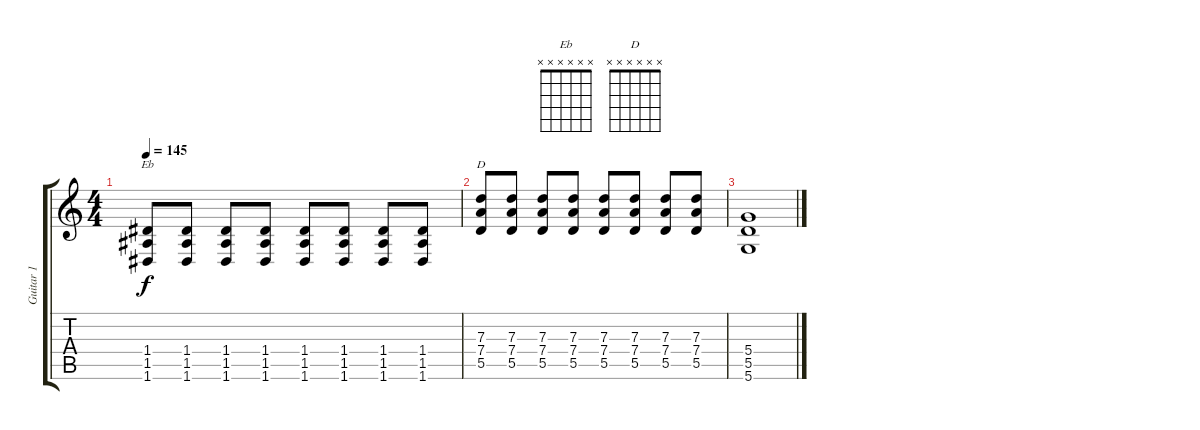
\track ("Guitar 1" "Guitar 1") {instrument overdrivenguitar}
\staff {score tabs}
\tuning (E4 B3 G3 D3 A2 D2) {hide}
\chord ("Eb" x x x x x x)
\chord ("D" x x x x x x)
\ts (4 4)
\tempo 145
\clef g2
\ks c
(1.4 1.5 1.6).8{ch "Eb" dy f} (1.4 1.5 1.6).8 (1.4 1.5 1.6).8 (1.4 1.5 1.6).8 (1.4 1.5 1.6).8 (1.4 1.5 1.6).8 (1.4 1.5 1.6).8 (1.4 1.5 1.6).8 |
(7.3 7.4 5.5).8{ch "D"} (7.3 7.4 5.5).8 (7.3 7.4 5.5).8 (7.3 7.4 5.5).8 (7.3 7.4 5.5).8 (7.3 7.4 5.5).8 (7.3 7.4 5.5).8 (7.3 7.4 5.5).8 |
(5.4 5.5 5.6).1
